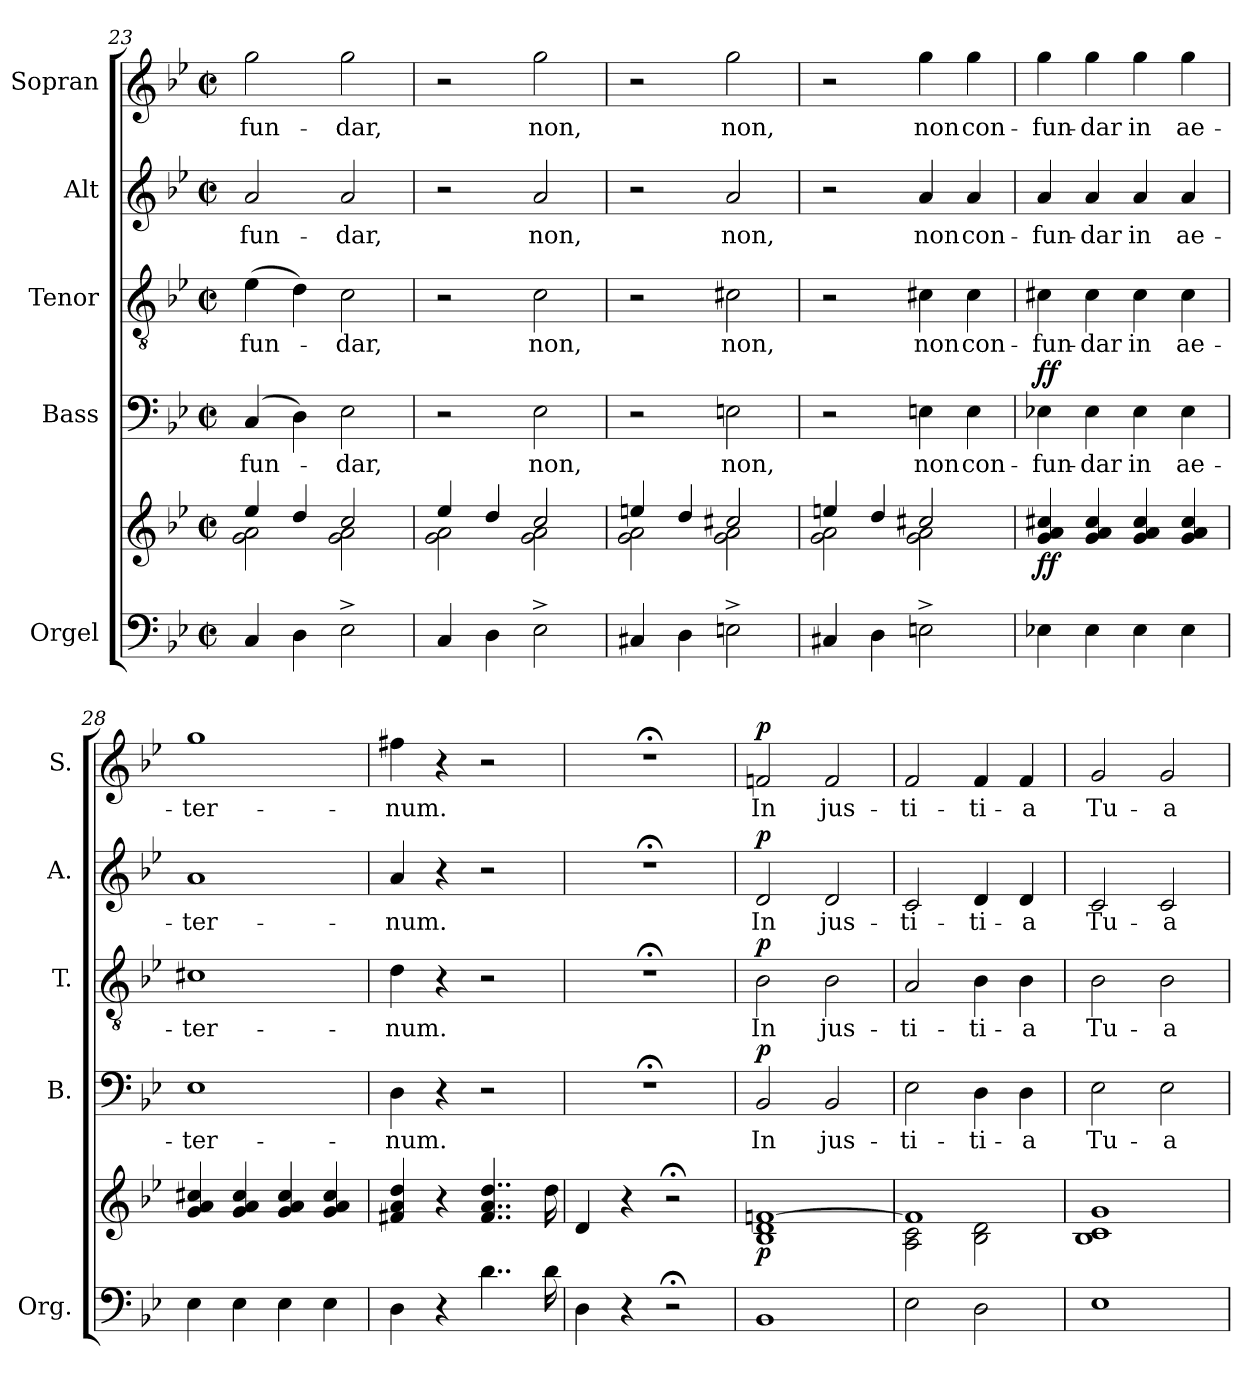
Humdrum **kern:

**kern	**kern	**dynam	**kern	**text	**dynam	**kern	**text	**dynam	**kern	**text	**dynam	**kern	**text	**dynam
*part5	*part5	*part5	*part4	*part4	*part4	*part3	*part3	*part3	*part2	*part2	*part2	*part1	*part1	*part1
*staff6	*staff5	*staff5/6	*staff4	*staff4	*staff4	*staff3	*staff3	*staff3	*staff2	*staff2	*staff2	*staff1	*staff1	*staff1
*I"Orgel	*	*	*I"Bass	*	*	*I"Tenor	*	*	*I"Alt	*	*	*I"Sopran	*	*
*I'Org.	*	*	*I'B.	*	*	*I'T.	*	*	*I'A.	*	*	*I'S.	*	*
*clefF4	*clefG2	*	*clefF4	*	*	*clefGv2	*	*	*clefG2	*	*	*clefG2	*	*
*k[b-e-]	*k[b-e-]	*	*k[b-e-]	*	*	*k[b-e-]	*	*	*k[b-e-]	*	*	*k[b-e-]	*	*
*B-:	*B-:	*	*B-:	*	*	*B-:	*	*	*B-:	*	*	*B-:	*	*
*M2/2	*M2/2	*	*M2/2	*	*	*M2/2	*	*	*M2/2	*	*	*M2/2	*	*
*met(c|)	*met(c|)	*	*met(c|)	*	*	*met(c|)	*	*	*met(c|)	*	*	*met(c|)	*	*
=23	=23	=23	=23	=23	=23	=23	=23	=23	=23	=23	=23	=23	=23	=23
*	*^	*	*	*	*	*	*	*	*	*	*	*	*	*
!	!	!	!	!	!LO:LY:b	!	!	!LO:LY:b	!	!	!LO:LY:b	!	!	!LO:LY:b	!
4C/	4ee-/	2g\ 2a\	.	(4C/	-fun-	.	(>4e-\	-fun-	.	2a/	-fun-	.	2gg\	-fun-	.
4D\	4dd/	.	.	4D\)	.	.	4d\)	.	.	.	.	.	.	.	.
!	!	!	!	!	!LO:LY:b	!	!	!LO:LY:b	!	!	!LO:LY:b	!	!	!LO:LY:b	!
2E-^>\	2cc/	2g\ 2a\	.	2E-\	-dar,	.	2c\	-dar,	.	2a/	-dar,	.	2gg\	-dar,	.
!!LO:LB:g=z
=24	=24	=24	=24	=24	=24	=24	=24	=24	=24	=24	=24	=24	=24	=24	=24
4C/	4ee-/	2g\ 2a\	.	2r	.	.	2r	.	.	2r	.	.	2r	.	.
4D\	4dd/	.	.	.	.	.	.	.	.	.	.	.	.	.	.
!	!	!	!	!	!LO:LY:b	!	!	!LO:LY:b	!	!	!LO:LY:b	!	!	!LO:LY:b	!
2E-^>\	2cc/	2g\ 2a\	.	2E-\	non,	.	2c\	non,	.	2a/	non,	.	2gg\	non,	.
=25	=25	=25	=25	=25	=25	=25	=25	=25	=25	=25	=25	=25	=25	=25	=25
4C#X/	4een/	2g\ 2a\	.	2r	.	.	2r	.	.	2r	.	.	2r	.	.
4D\	4dd/	.	.	.	.	.	.	.	.	.	.	.	.	.	.
!	!	!	!	!	!LO:LY:b	!	!	!LO:LY:b	!	!	!LO:LY:b	!	!	!LO:LY:b	!
2En^>\	2cc#X/	2g\ 2a\	.	2En\	non,	.	2c#X\	non,	.	2a/	non,	.	2gg\	non,	.
=26	=26	=26	=26	=26	=26	=26	=26	=26	=26	=26	=26	=26	=26	=26	=26
4C#X/	4een/	2g\ 2a\	.	2r	.	.	2r	.	.	2r	.	.	2r	.	.
4D\	4dd/	.	.	.	.	.	.	.	.	.	.	.	.	.	.
!	!	!	!	!	!LO:LY:b	!	!	!LO:LY:b	!	!	!LO:LY:b	!	!	!LO:LY:b	!
2En^>\	2cc#X/	2g\ 2a\	.	4En\	non	.	4c#X\	non	.	4a/	non	.	4gg\	non	.
!	!	!	!	!	!LO:LY:b	!	!	!LO:LY:b	!	!	!LO:LY:b	!	!	!LO:LY:b	!
.	.	.	.	4E\	con-	.	4c#\	con-	.	4a/	con-	.	4gg\	con-	.
*	*v	*v	*	*	*	*	*	*	*	*	*	*	*	*	*
=27	=27	=27	=27	=27	=27	=27	=27	=27	=27	=27	=27	=27	=27	=27
!	!	!LO:DY:b	!	!LO:LY:b	!LO:DY:a	!	!LO:LY:b	!	!	!LO:LY:b	!	!	!LO:LY:b	!
4E-X\	4g/ 4a/ 4cc#X/	ff	4E-X\	-fun-	ff	4c#X\	-fun-	.	4a/	-fun-	.	4gg\	-fun-	.
!	!	!	!	!LO:LY:b	!	!	!LO:LY:b	!	!	!LO:LY:b	!	!	!LO:LY:b	!
4E-\	4g/ 4a/ 4cc#/	.	4E-\	-dar	.	4c#\	-dar	.	4a/	-dar	.	4gg\	-dar	.
!	!	!	!	!LO:LY:b	!	!	!LO:LY:b	!	!	!LO:LY:b	!	!	!LO:LY:b	!
4E-\	4g/ 4a/ 4cc#/	.	4E-\	in	.	4c#\	in	.	4a/	in	.	4gg\	in	.
!	!	!	!	!LO:LY:b	!	!	!LO:LY:b	!	!	!LO:LY:b	!	!	!LO:LY:b	!
4E-\	4g/ 4a/ 4cc#/	.	4E-\	ae-	.	4c#\	ae-	.	4a/	ae-	.	4gg\	ae-	.
=28	=28	=28	=28	=28	=28	=28	=28	=28	=28	=28	=28	=28	=28	=28
!	!	!	!	!LO:LY:b	!	!	!LO:LY:b	!	!	!LO:LY:b	!	!	!LO:LY:b	!
4E-\	4g/ 4a/ 4cc#X/	.	1E-	-ter-	.	1c#X	-ter-	.	1a	-ter-	.	1gg	-ter-	.
4E-\	4g/ 4a/ 4cc#/	.	.	.	.	.	.	.	.	.	.	.	.	.
4E-\	4g/ 4a/ 4cc#/	.	.	.	.	.	.	.	.	.	.	.	.	.
4E-\	4g/ 4a/ 4cc#/	.	.	.	.	.	.	.	.	.	.	.	.	.
=29	=29	=29	=29	=29	=29	=29	=29	=29	=29	=29	=29	=29	=29	=29
!	!	!	!	!LO:LY:b	!	!	!LO:LY:b	!	!	!LO:LY:b	!	!	!LO:LY:b	!
4D\	4f#X/ 4a/ 4dd/	.	4D\	-num.	.	4d\	-num.	.	4a/	-num.	.	4ff#X\	-num.	.
4r	4r	.	4r	.	.	4r	.	.	4r	.	.	4r	.	.
4..d\	4..f#/ 4..a/ 4..dd/	.	2r	.	.	2r	.	.	2r	.	.	2r	.	.
16d\	16dd\	.	.	.	.	.	.	.	.	.	.	.	.	.
!!LO:PB:g=z
=30	=30	=30	=30	=30	=30	=30	=30	=30	=30	=30	=30	=30	=30	=30
4D\	4d/	.	1r;<	.	.	1r;<	.	.	1r;<	.	.	1r;<	.	.
4r	4r	.	.	.	.	.	.	.	.	.	.	.	.	.
2r;<	2r;<	.	.	.	.	.	.	.	.	.	.	.	.	.
=31	=31	=31	=31	=31	=31	=31	=31	=31	=31	=31	=31	=31	=31	=31
*	*^	*	*	*	*	*	*	*	*	*	*	*	*	*
!	!	!	!LO:DY:b	!	!LO:LY:b	!LO:DY:a	!	!LO:LY:b	!LO:DY:a	!	!LO:LY:b	!LO:DY:a	!	!LO:LY:b	!LO:DY:a
1BB-	[>1fn	1B- 1d	p	2BB-/	In	p	2B-\	In	p	2d/	In	p	2fn/	In	p
!	!	!	!	!	!LO:LY:b	!	!	!LO:LY:b	!	!	!LO:LY:b	!	!	!LO:LY:b	!
.	.	.	.	2BB-/	jus-	.	2B-\	jus-	.	2d/	jus-	.	2f/	jus-	.
=32	=32	=32	=32	=32	=32	=32	=32	=32	=32	=32	=32	=32	=32	=32	=32
!	!	!	!	!	!LO:LY:b	!	!	!LO:LY:b	!	!	!LO:LY:b	!	!	!LO:LY:b	!
2E-\	1f]	2A\ 2c\	.	2E-\	-ti-	.	2A/	-ti-	.	2c/	-ti-	.	2f/	-ti-	.
!	!	!	!	!	!LO:LY:b	!	!	!LO:LY:b	!	!	!LO:LY:b	!	!	!LO:LY:b	!
2D\	.	2B-\ 2d\	.	4D\	-ti-	.	4B-\	-ti-	.	4d/	-ti-	.	4f/	-ti-	.
!	!	!	!	!	!LO:LY:b	!	!	!LO:LY:b	!	!	!LO:LY:b	!	!	!LO:LY:b	!
.	.	.	.	4D\	-a	.	4B-\	-a	.	4d/	-a	.	4f/	-a	.
=33	=33	=33	=33	=33	=33	=33	=33	=33	=33	=33	=33	=33	=33	=33	=33
!	!	!	!	!	!LO:LY:b	!	!	!LO:LY:b	!	!	!LO:LY:b	!	!	!LO:LY:b	!
1E-	1g	1B- 1c	.	2E-\	Tu-	.	2B-\	Tu-	.	2c/	Tu-	.	2g/	Tu-	.
!	!	!	!	!	!LO:LY:b	!	!	!LO:LY:b	!	!	!LO:LY:b	!	!	!LO:LY:b	!
.	.	.	.	2E-\	-a	.	2B-\	-a	.	2c/	-a	.	2g/	-a	.
*	*v	*v	*	*	*	*	*	*	*	*	*	*	*	*	*
=	=	=	=	=	=	=	=	=	=	=	=	=	=	=
*-	*-	*-	*-	*-	*-	*-	*-	*-	*-	*-	*-	*-	*-	*-
